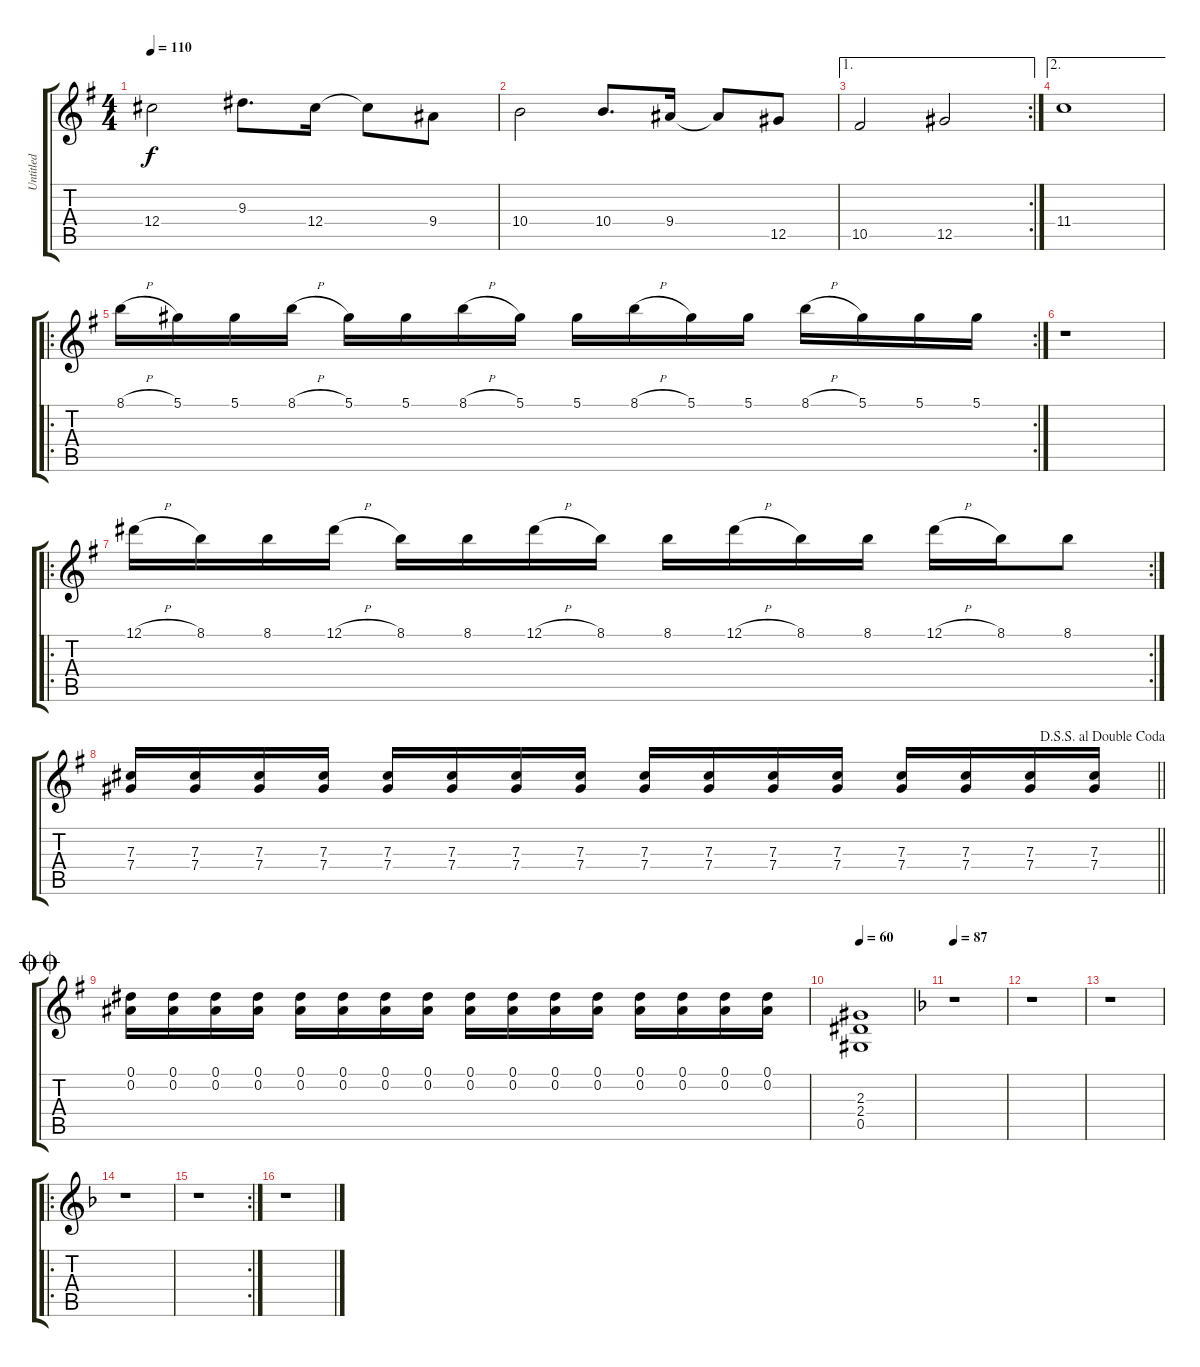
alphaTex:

\track ("Untitled" "Untitled") {instrument distortionguitar}
\staff {score tabs}
\tuning (Eb4 Bb3 Gb3 Db3 Ab2 Eb2) {hide}
\ts (4 4)
\tempo 110
\clef g2
\ks g
12.4.2{dy f} 9.3.8{d} 12.4.16 12.4{t}.8 9.4.8 |
10.4.2 10.4.8{d} 9.4.16 9.4{t}.8 12.5.8 |
\ae 1
\rc 2
10.5.2 12.5.2 |
\ae 2
11.4.1 |
\ro
\rc 2
8.1{h}.16 5.1.16 5.1.16 8.1{h}.16 5.1.16 5.1.16 8.1{h}.16 5.1.16 5.1.16 8.1{h}.16 5.1.16 5.1.16 8.1{h}.16 5.1.16 5.1.16 5.1.16 |
r.1 |
\ro
\rc 2
12.1{h}.16 8.1.16 8.1.16 12.1{h}.16 8.1.16 8.1.16 12.1{h}.16 8.1.16 8.1.16 12.1{h}.16 8.1.16 8.1.16 12.1{h}.16 8.1.16 8.1.8 |
\jump dalsegnosegnoaldoublecoda
\barLineRight lightlight
(7.3 7.4).16 (7.3 7.4).16 (7.3 7.4).16 (7.3 7.4).16 (7.3 7.4).16 (7.3 7.4).16 (7.3 7.4).16 (7.3 7.4).16 (7.3 7.4).16 (7.3 7.4).16 (7.3 7.4).16 (7.3 7.4).16 (7.3 7.4).16 (7.3 7.4).16 (7.3 7.4).16 (7.3 7.4).16 |
\jump doublecoda
(0.1 0.2).16 (0.1 0.2).16 (0.1 0.2).16 (0.1 0.2).16 (0.1 0.2).16 (0.1 0.2).16 (0.1 0.2).16 (0.1 0.2).16 (0.1 0.2).16 (0.1 0.2).16 (0.1 0.2).16 (0.1 0.2).16 (0.1 0.2).16 (0.1 0.2).16 (0.1 0.2).16 (0.1 0.2).16 |
\tempo 60
(2.3 2.4 0.5).1 |
\tempo 87
\ks f
r.1 |
r.1 |
r.1 |
\ro
r.1 |
\rc 2
r.1 |
r.1
